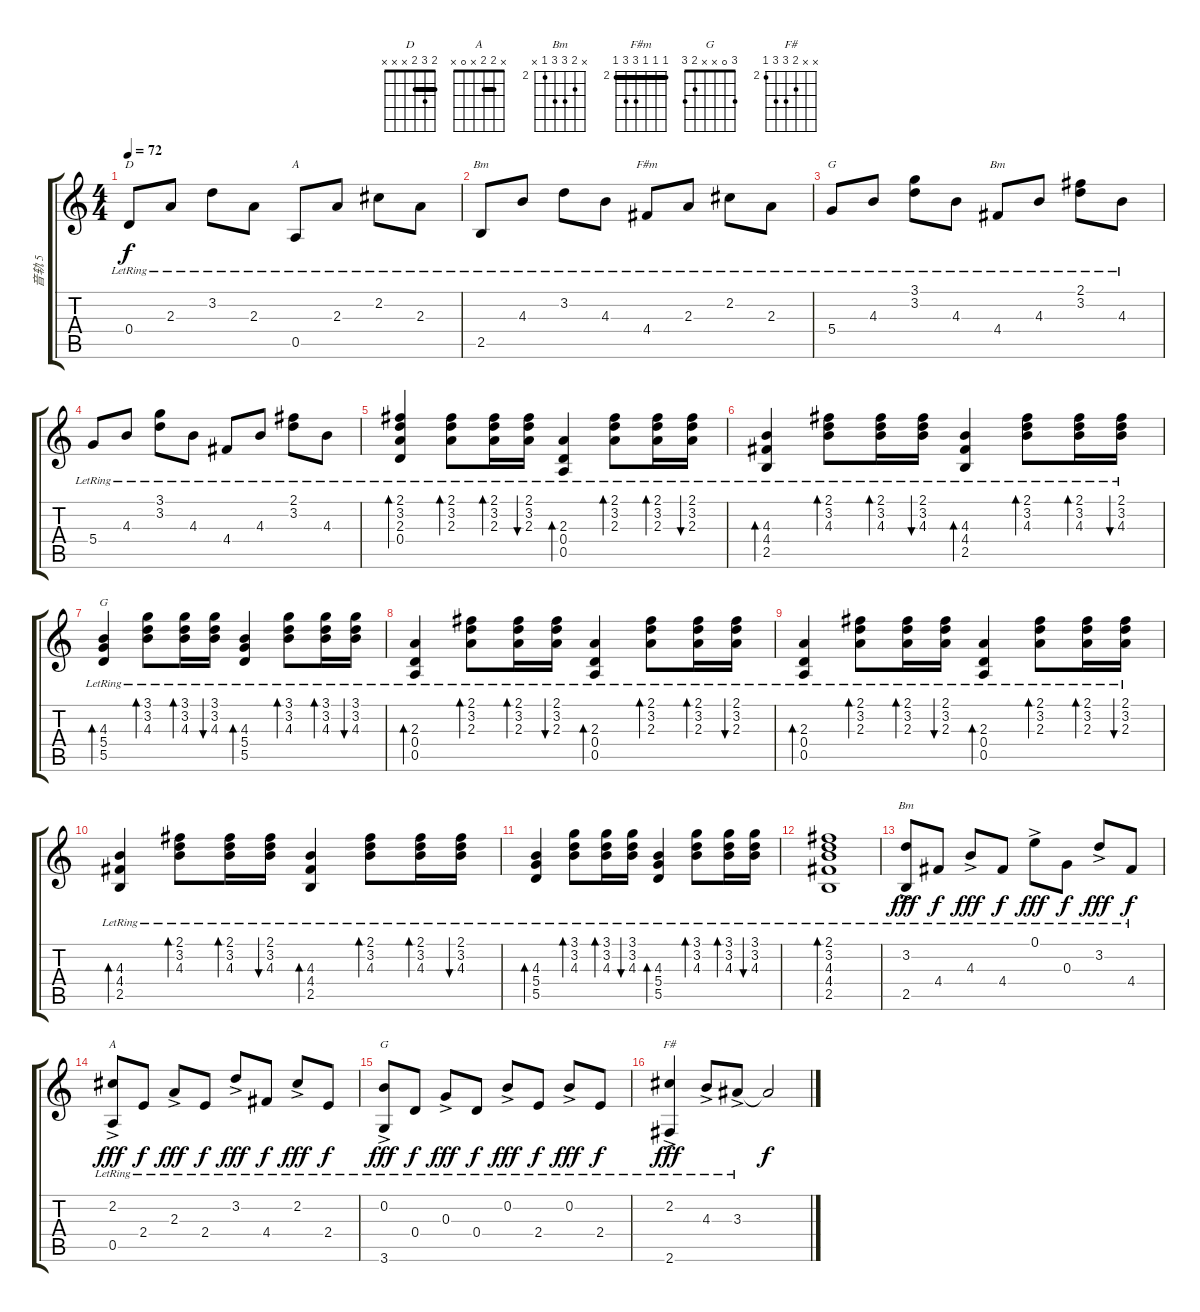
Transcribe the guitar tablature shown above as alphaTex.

\track ("音轨 5" "音轨 5") {instrument acousticguitarnylon}
\staff {score tabs}
\tuning (E4 B3 G3 D3 A2 E2) {hide}
\chord ("D" 2 3 2 x x x) {barre 2}
\chord ("A" x 2 2 2 x x)
\chord ("Bm" x 3 4 4 x 2) {firstfret 2 barre 2}
\chord ("F#m" 2 2 2 4 4 2) {firstfret 2 barre 2}
\chord ("G" x 3 4 5 5 3) {firstfret 3 barre 3}
\chord ("Bm" 2 3 4 4 2 2) {firstfret 2 barre 2}
\chord ("G" x x 4 5 5 3) {firstfret 3 barre 3}
\chord ("Bm" x 3 4 4 2 x) {firstfret 2}
\chord ("A" x 2 2 x 0 x) {barre 2}
\chord ("G" 3 0 x x 2 3)
\chord ("F#" x x 3 4 4 2) {firstfret 2 barre 2}
\ts (4 4)
\tempo 72
\clef g2
\ks c
0.4{lr}.8{ch "D" dy f} 2.3{lr}.8 3.2{lr}.8 2.3{lr}.8 0.5{lr}.8{ch "A"} 2.3{lr}.8 2.2{lr}.8 2.3{lr}.8 |
2.5{lr}.8{ch "Bm"} 4.3{lr}.8 3.2{lr}.8 4.3{lr}.8 4.4{lr}.8{ch "F#m"} 2.3{lr}.8 2.2{lr}.8 2.3{lr}.8 |
5.4{lr}.8{ch "G"} 4.3{lr}.8 (3.1{lr} 3.2{lr}).8 4.3{lr}.8 4.4{lr}.8{ch "Bm"} 4.3{lr}.8 (2.1{lr} 3.2{lr}).8 4.3{lr}.8 |
5.4{lr}.8 4.3{lr}.8 (3.1{lr} 3.2{lr}).8 4.3{lr}.8 4.4{lr}.8 4.3{lr}.8 (2.1{lr} 3.2{lr}).8 4.3{lr}.8 |
(2.1{lr} 3.2{lr} 2.3{lr} 0.4{lr}).4{bd 120} (2.1{lr} 3.2{lr} 2.3{lr}).8{bd 120} (2.1{lr} 3.2{lr} 2.3{lr}).16{bd 120} (2.1{lr} 3.2{lr} 2.3{lr}).16{bu 120} (2.3{lr} 0.4{lr} 0.5{lr}).4{bd 120} (2.1{lr} 3.2{lr} 2.3{lr}).8{bd 120} (2.1{lr} 3.2{lr} 2.3{lr}).16{bd 120} (2.1{lr} 3.2{lr} 2.3{lr}).16{bu 120} |
(4.3{lr} 4.4{lr} 2.5{lr}).4{bd 60} (2.1{lr} 3.2{lr} 4.3{lr}).8{bd 60} (2.1{lr} 3.2{lr} 4.3{lr}).16{bd 60} (2.1{lr} 3.2{lr} 4.3{lr}).16{bu 60} (4.3{lr} 4.4{lr} 2.5{lr}).4{bd 60} (2.1{lr} 3.2{lr} 4.3{lr}).8{bd 60} (2.1{lr} 3.2{lr} 4.3{lr}).16{bd 60} (2.1{lr} 3.2{lr} 4.3{lr}).16{bu 60} |
(4.3{lr} 5.4{lr} 5.5{lr}).4{bd 60 ch "G"} (3.1{lr} 3.2{lr} 4.3{lr}).8{bd 60} (3.1{lr} 3.2{lr} 4.3{lr}).16{bd 60} (3.1{lr} 3.2{lr} 4.3{lr}).16{bu 60} (4.3{lr} 5.4{lr} 5.5{lr}).4{bd 60} (3.1{lr} 3.2{lr} 4.3{lr}).8{bd 60} (3.1{lr} 3.2{lr} 4.3{lr}).16{bd 60} (3.1{lr} 3.2{lr} 4.3{lr}).16{bu 60} |
(2.3{lr} 0.4{lr} 0.5{lr}).4{bd 60} (2.1{lr} 3.2{lr} 2.3{lr}).8{bd 120} (2.1{lr} 3.2{lr} 2.3{lr}).16{bd 120} (2.1{lr} 3.2{lr} 2.3{lr}).16{bu 120} (2.3{lr} 0.4{lr} 0.5{lr}).4{bd 120} (2.1{lr} 3.2{lr} 2.3{lr}).8{bd 120} (2.1{lr} 3.2{lr} 2.3{lr}).16{bd 120} (2.1{lr} 3.2{lr} 2.3{lr}).16{bu 120} |
(2.3{lr} 0.4{lr} 0.5{lr}).4{bd 60} (2.1{lr} 3.2{lr} 2.3{lr}).8{bd 120} (2.1{lr} 3.2{lr} 2.3{lr}).16{bd 120} (2.1{lr} 3.2{lr} 2.3{lr}).16{bu 120} (2.3{lr} 0.4{lr} 0.5{lr}).4{bd 120} (2.1{lr} 3.2{lr} 2.3{lr}).8{bd 120} (2.1{lr} 3.2{lr} 2.3{lr}).16{bd 120} (2.1{lr} 3.2{lr} 2.3{lr}).16{bu 120} |
(4.3{lr} 4.4{lr} 2.5{lr}).4{bd 60} (2.1{lr} 3.2{lr} 4.3{lr}).8{bd 60} (2.1{lr} 3.2{lr} 4.3{lr}).16{bd 60} (2.1{lr} 3.2{lr} 4.3{lr}).16{bu 60} (4.3{lr} 4.4{lr} 2.5{lr}).4{bd 60} (2.1{lr} 3.2{lr} 4.3{lr}).8{bd 60} (2.1{lr} 3.2{lr} 4.3{lr}).16{bd 60} (2.1{lr} 3.2{lr} 4.3{lr}).16{bu 60} |
(4.3{lr} 5.4{lr} 5.5{lr}).4{bd 60} (3.1{lr} 3.2{lr} 4.3{lr}).8{bd 60} (3.1{lr} 3.2{lr} 4.3{lr}).16{bd 60} (3.1{lr} 3.2{lr} 4.3{lr}).16{bu 60} (4.3{lr} 5.4{lr} 5.5{lr}).4{bd 60} (3.1{lr} 3.2{lr} 4.3{lr}).8{bd 60} (3.1{lr} 3.2{lr} 4.3{lr}).16{bd 60} (3.1{lr} 3.2{lr} 4.3{lr}).16{bu 60} |
(2.1{lr} 3.2{lr} 4.3{lr} 4.4{lr} 2.5{lr}).1{bd 60} |
(3.2{ac lr} 2.5{lr}).8{ch "Bm" dy fff} 4.4{lr}.8{dy f} 4.3{ac lr}.8{dy fff} 4.4{lr}.8{dy f} 0.1{ac lr}.8{dy fff} 0.3{lr}.8{dy f} 3.2{ac lr}.8{dy fff} 4.4{lr}.8{dy f} |
(2.2{ac lr} 0.5{lr}).8{ch "A" dy fff} 2.4{lr}.8{dy f} 2.3{ac lr}.8{dy fff} 2.4{lr}.8{dy f} 3.2{ac lr}.8{dy fff} 4.4{lr}.8{dy f} 2.2{ac lr}.8{dy fff} 2.4{lr}.8{dy f} |
(0.2{ac lr} 3.6{lr}).8{ch "G" dy fff} 0.4{lr}.8{dy f} 0.3{ac lr}.8{dy fff} 0.4{lr}.8{dy f} 0.2{ac lr}.8{dy fff} 2.4{lr}.8{dy f} 0.2{ac lr}.8{dy fff} 2.4{lr}.8{dy f} |
(2.2{ac lr} 2.6{lr}).4{ch "F#" dy fff} 4.3{ac lr}.8 3.3{ac lr}.8 3.3{t}.2{dy f}
